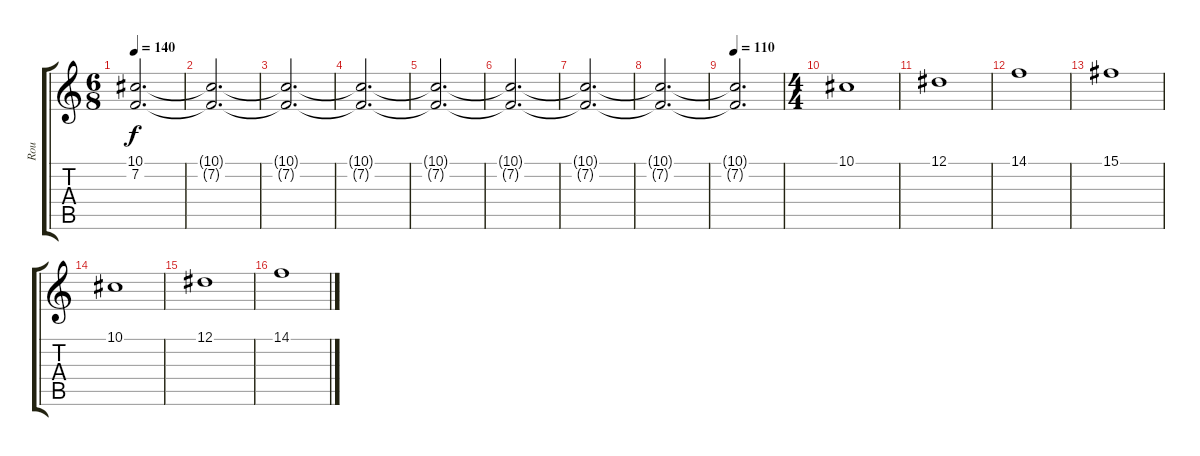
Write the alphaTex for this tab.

\track ("Rou" "Rou") {instrument pad2warm}
\staff {score tabs}
\tuning (Eb4 Bb3 Gb3 Db3 Ab2 Db2) {hide}
\ts (6 8)
\tempo 140
\clef g2
\ks c
(10.1{t} 7.2{t}).2{d dy f} |
(10.1{t} 7.2{t}).2{d} |
(10.1{t} 7.2{t}).2{d} |
(10.1{t} 7.2{t}).2{d} |
(10.1{t} 7.2{t}).2{d} |
(10.1{t} 7.2{t}).2{d} |
(10.1{t} 7.2{t}).2{d} |
(10.1{t} 7.2{t}).2{d} |
\tempo 110
(10.1{t} 7.2{t}).2{d} |
\ts (4 4)
10.1.1 |
12.1.1 |
14.1.1 |
15.1.1 |
10.1.1 |
12.1.1 |
14.1.1
